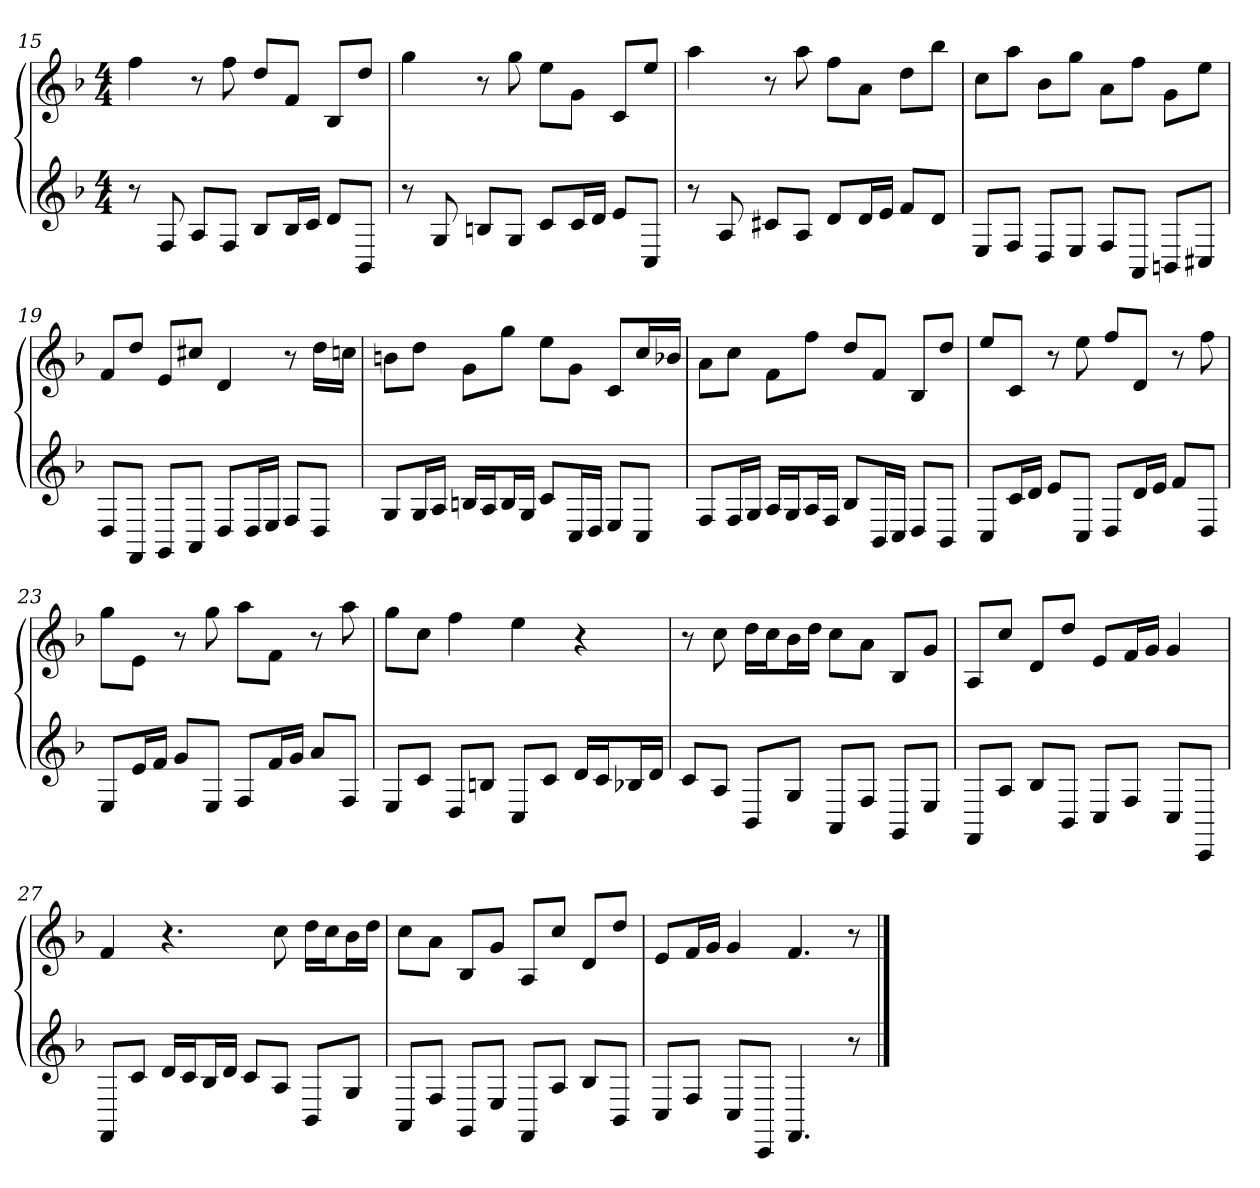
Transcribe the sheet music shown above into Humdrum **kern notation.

**kern	**kern
*part1	*part1
*staff2	*staff1
*k[b-]	*k[b-]
*F:	*F:
*M4/4	*M4/4
=15	=15
8r	4ff
8F	.
8AL	8r
8FJ	8ff
8B-L	8ddL
16B-L	8fJ
16cJJ	.
8dL	8B-L
8BB-J	8ddJ
=16	=16
8r	4gg
8G	.
8BnL	8r
8GJ	8gg
8cL	8eeL
16cL	8gJ
16dJJ	.
8eL	8cL
8CJ	8eeJ
=17	=17
8r	4aa
8A	.
8c#XL	8r
8AJ	8aa
8dL	8ffL
16dL	8aJ
16eJJ	.
8fL	8ddL
8dJ	8bb-J
=18	=18
8EL	8ccL
8FJ	8aaJ
8DL	8b-L
8EJ	8ggJ
8FL	8aL
8AAJ	8ffJ
8BBnL	8gL
8C#XJ	8eeJ
=19	=19
8DL	8fL
8FFJ	8ddJ
8GGL	8eL
8AAJ	8cc#XJ
8DL	4d
16DL	.
16EJJ	.
8FL	8r
8DJ	16ddLL
.	16ccnJJ
=20	=20
8GL	8bnL
16GL	8ddJ
16AJJ	.
16BnLL	8gL
16AJ	.
16BL	8ggJ
16GJJ	.
8cL	8eeL
16CL	8gJ
16DJJ	.
8EL	8cL
8CJ	16ccL
.	16b-XJJ
=21	=21
8FL	8aL
16FL	8ccJ
16GJJ	.
16ALL	8fL
16GJ	.
16AL	8ffJ
16FJJ	.
8B-L	8ddL
16BB-L	8fJ
16CJJ	.
8DL	8B-L
8BB-J	8ddJ
=22	=22
8CL	8eeL
16cL	8cJ
16dJJ	.
8eL	8r
8CJ	8ee
8DL	8ffL
16dL	8dJ
16eJJ	.
8fL	8r
8DJ	8ff
=23	=23
8EL	8ggL
16eL	8eJ
16fJJ	.
8gL	8r
8EJ	8gg
8FL	8aaL
16fL	8fJ
16gJJ	.
8aL	8r
8FJ	8aa
=24	=24
8EL	8ggL
8cJ	8ccJ
8DL	4ff
8BnJ	.
8CL	4ee
8cJ	.
16dLL	4r
16cJ	.
16B-XL	.
16dJJ	.
=25	=25
8cL	8r
8AJ	8cc
8BB-L	16ddLL
.	16ccJ
8GJ	16b-L
.	16ddJJ
8AAL	8ccL
8FJ	8aJ
8GGL	8B-L
8EJ	8gJ
=26	=26
8FFL	8AL
8AJ	8ccJ
8B-L	8dL
8BB-J	8ddJ
8CL	8eL
8FJ	16fL
.	16gJJ
8CL	4g
8CCJ	.
=27	=27
8FFL	4f
8cJ	.
16dLL	4.r
16cJ	.
16B-L	.
16dJJ	.
8cL	.
8AJ	8cc
8BB-L	16ddLL
.	16ccJ
8GJ	16b-L
.	16ddJJ
=28	=28
8AAL	8ccL
8FJ	8aJ
8GGL	8B-L
8EJ	8gJ
8FFL	8AL
8AJ	8ccJ
8B-L	8dL
8BB-J	8ddJ
=29	=29
8CL	8eL
8FJ	16fL
.	16gJJ
8CL	4g
8CCJ	.
4.FF	4.f
8r	8r
==	==
*-	*-
